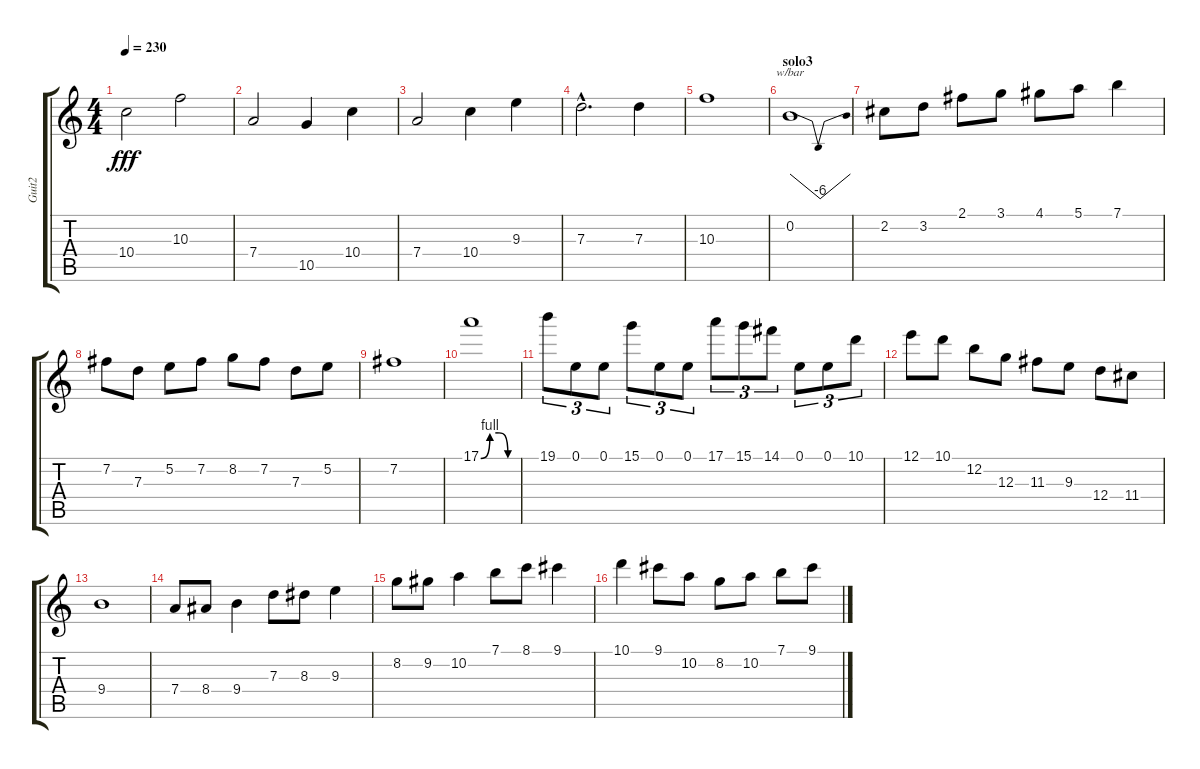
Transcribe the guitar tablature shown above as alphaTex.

\track ("Guit2" "Guit2") {instrument overdrivenguitar}
\staff {score tabs}
\tuning (E4 B3 G3 D3 A2 E2) {hide}
\ts (4 4)
\tempo 230
\clef g2
\ks c
10.4.2{dy fff} 10.3.2 |
7.4.2 10.5.4 10.4.4 |
7.4.2 10.4.4 9.3.4 |
7.3{hac}.2{d} 7.3.4 |
10.3.1 |
\section ("" "solo3")
0.2.1{tbe (dip default 0 0 30 -24 60 0) volume 13} |
2.2.8 3.2.8 2.1.8 3.1.8 4.1.8 5.1.8 7.1.4 |
7.2.8 7.3.8 5.2.8 7.2.8 8.2.8 7.2.8 7.3.8 5.2.8 |
7.2.1 |
17.1{be (custom 0 0 15 4 30 4 45 0 60 0)}.1{volume 13} |
19.1.8{tu (3 2)} 0.1.8{tu (3 2)} 0.1.8{tu (3 2)} 15.1.8{tu (3 2)} 0.1.8{tu (3 2)} 0.1.8{tu (3 2)} 17.1.8{tu (3 2)} 15.1.8{tu (3 2)} 14.1.8{tu (3 2)} 0.1.8{tu (3 2)} 0.1.8{tu (3 2)} 10.1.8{tu (3 2)} |
12.1.8 10.1.8 12.2.8 12.3.8 11.3.8 9.3.8 12.4.8 11.4.8 |
9.4.1 |
7.4.8{volume 13} 8.4.8 9.4.4 7.3.8 8.3.8 9.3.4 |
8.2.8 9.2.8 10.2.4 7.1.8 8.1.8 9.1.4 |
10.1.4 9.1.8 10.2.8 8.2.8 10.2.8 7.1.8 9.1.8
